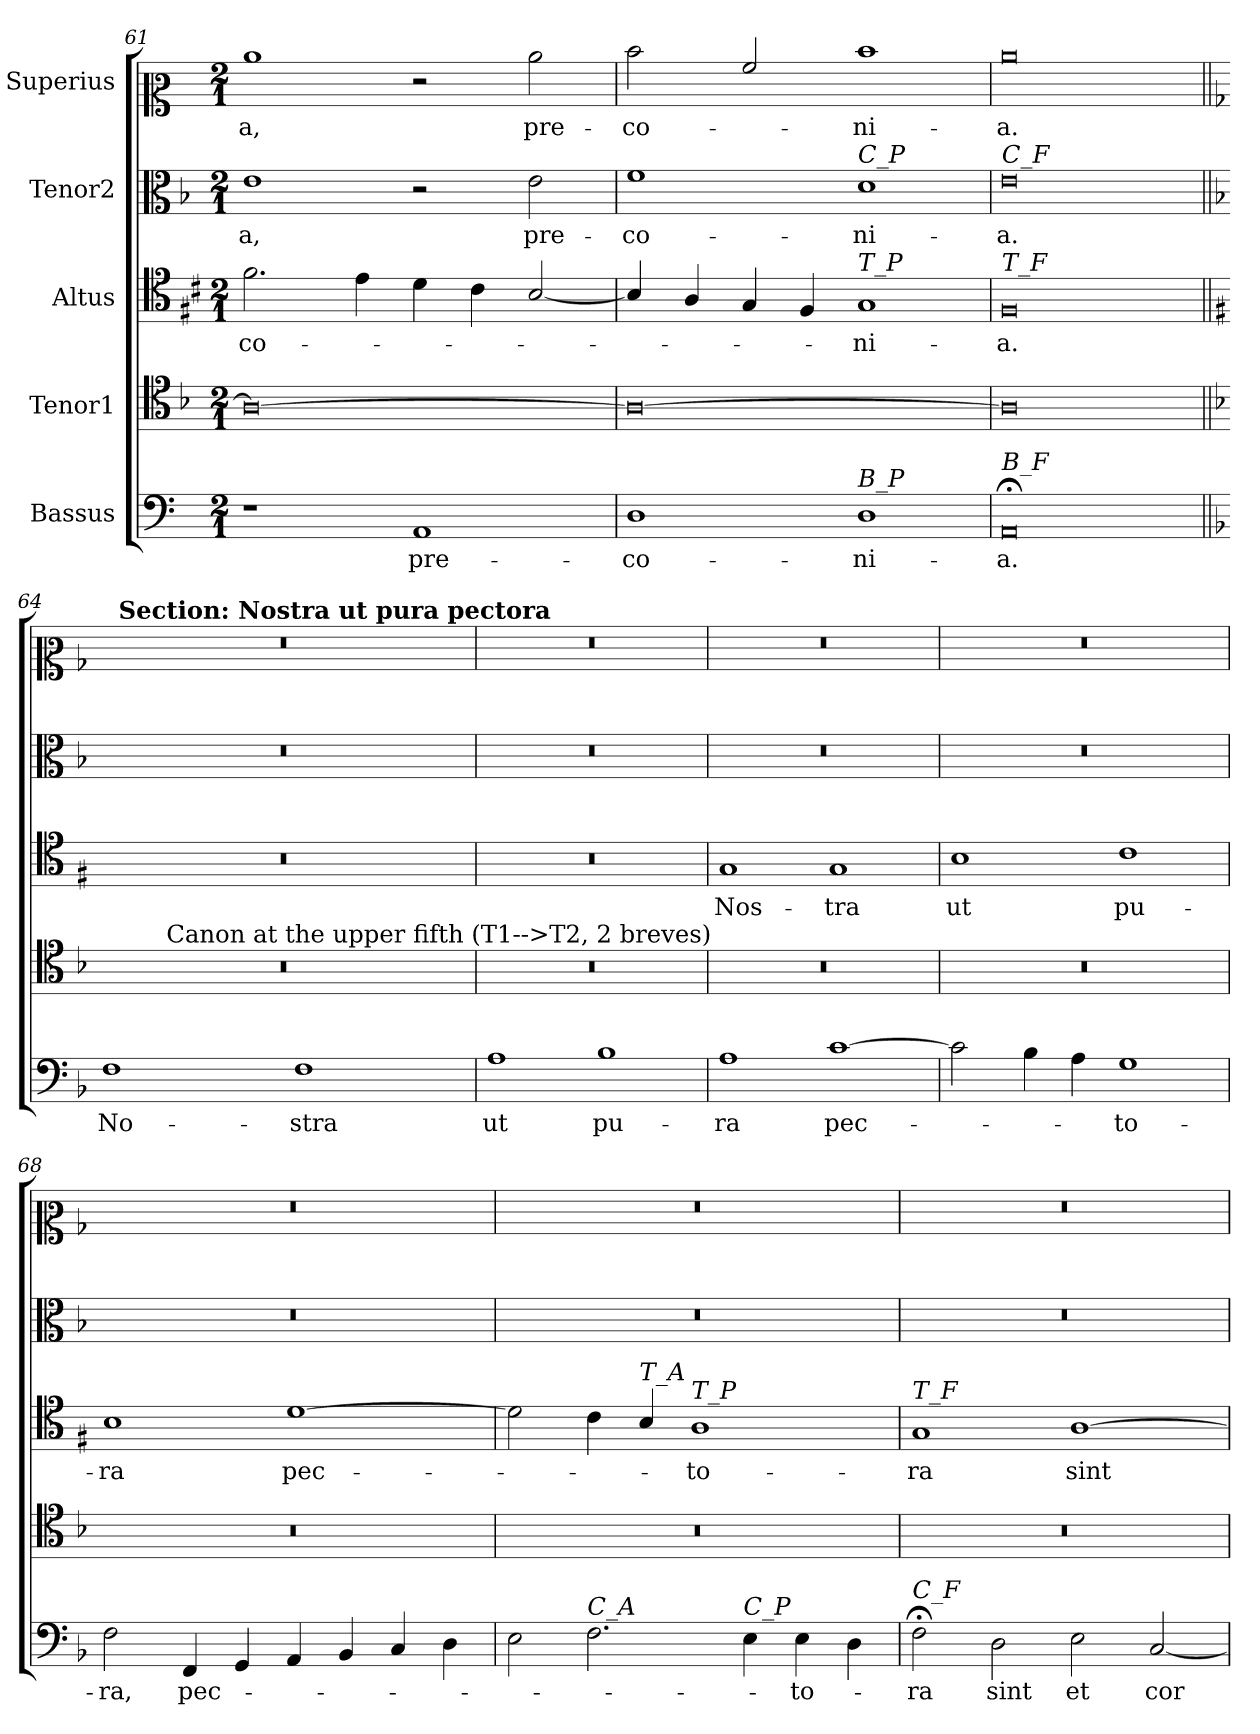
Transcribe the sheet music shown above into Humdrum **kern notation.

**kern	**text	**kern	**kern	**text	**kern	**text	**kern	**text
*part5	*part5	*part4	*part3	*part3	*part2	*part2	*part1	*part1
*staff5	*staff5	*staff4	*staff3	*staff3	*staff2	*staff2	*staff1	*staff1
*I"Bassus	*	*I"Tenor1	*I"Altus	*	*I"Tenor2	*	*I"Superius	*
*clefF4	*	*clefC4	*clefC4	*	*clefC3	*	*clefC2	*
*	*	*	*ITrd1c2	*	*	*	*	*
*k[]	*	*k[b-]	*k[]	*	*k[b-]	*	*k[]	*
*C:	*	*	*C:	*	*	*	*C:	*
*M2/1	*	*M2/1	*M2/1	*	*M2/1	*	*M2/1	*
=61	=61	=61	=61	=61	=61	=61	=61	=61
!	!	!	!	!LO:LY:b	!	!LO:LY:b	!	!LO:LY:b
1r	.	0A_	2.e\	-co-	1e	-a,	1cc	-a,
.	.	.	4d\	.	.	.	.	.
!	!LO:LY:b	!	!	!	!	!	!	!
1AA	pre-	.	4c\	.	2r	.	2r	.
.	.	.	4B\	.	.	.	.	.
!	!	!	!	!	!	!LO:LY:b	!	!LO:LY:b
.	.	.	[2A/	.	2e\	pre-	2cc\	pre-
=62	=62	=62	=62	=62	=62	=62	=62	=62
!	!LO:LY:b	!	!	!	!	!LO:LY:b	!	!LO:LY:b
1D	-co-	0A_	4A/]	.	1f	-co-	2dd\	-co-
.	.	.	4G/	.	.	.	.	.
.	.	.	4F/	.	.	.	2a/	.
.	.	.	4E/	.	.	.	.	.
!	!	!	!	!	!LO:TX:a:i:t=C_P	!	!	!
!	!	!	!LO:TX:a:i:t=T_P	!	!	!	!	!
!LO:TX:a:i:t=B_P	!	!	!	!	!	!	!	!
!	!LO:LY:b	!	!	!LO:LY:b	!	!LO:LY:b	!	!LO:LY:b
1D	-ni-	.	1F	-ni-	1d	-ni-	1dd	-ni-
=63	=63	=63	=63	=63	=63	=63	=63	=63
!	!	!	!	!	!LO:TX:a:i:t=C_F	!	!	!
!	!	!	!LO:TX:a:i:t=T_F	!	!	!	!	!
!LO:TX:a:i:t=B_F	!	!	!	!	!	!	!	!
!	!LO:LY:b	!	!	!LO:LY:b	!	!LO:LY:b	!	!LO:LY:b
0AA;<	-a.	0A]	0E	-a.	0e	-a.	0cc	-a.
=64||	=64||	=64||	=64||	=64||	=64||	=64||	=64||	=64||
*k[b-]	*	*	*k[b-]	*	*	*	*k[b-]	*
*F:	*	*	*F:	*	*	*	*F:	*
!	!LO:LY:b	!	!	!	!	!	!	!
*	*	*^	*	*	*	*	*^	*
1F	No-	0r	6..ryy	0r	.	0r	.	0r	24ryy	.
!	!	!	!	!	!	!	!	!	!LO:TX:a:B:t=Section&colon; Nostra ut pura pectora	!
.	.	.	.	.	.	.	.	.	3%2ryy	.
!	!	!	!LO:TX:a:t=Canon at the upper fifth (T1-->T2, 2 breves)	!	!	!	!	!	!	!
.	.	.	3%2ryy	.	.	.	.	.	.	.
.	.	.	.	.	.	.	.	.	3%2ryy	.
.	.	.	3%2ryy	.	.	.	.	.	.	.
!	!LO:LY:b	!	!	!	!	!	!	!	!	!
1F	-stra	.	.	.	.	.	.	.	.	.
.	.	.	.	.	.	.	.	.	3...ryy	.
.	.	.	3ryy	.	.	.	.	.	.	.
.	.	.	24ryy	.	.	.	.	.	.	.
=65	=65	=65	=65	=65	=65	=65	=65	=65	=65	=65
!	!LO:LY:b	!	!	!	!	!	!	!	!	!
*	*	*v	*v	*	*	*	*	*v	*v	*
1A	ut	0r	0r	.	0r	.	0r	.
!	!LO:LY:b	!	!	!	!	!	!	!
1B-	pu-	.	.	.	.	.	.	.
=66	=66	=66	=66	=66	=66	=66	=66	=66
!	!LO:LY:b	!	!	!LO:LY:b	!	!	!	!
1A	-ra	0r	1F	Nos-	0r	.	0r	.
!	!LO:LY:b	!	!	!LO:LY:b	!	!	!	!
[1c	pec-	.	1F	-tra	.	.	.	.
=67	=67	=67	=67	=67	=67	=67	=67	=67
!	!	!	!	!LO:LY:b	!	!	!	!
2c\]	.	0r	1A	ut	0r	.	0r	.
4B-\	.	.	.	.	.	.	.	.
4A\	.	.	.	.	.	.	.	.
!	!LO:LY:b	!	!	!LO:LY:b	!	!	!	!
1G	-to-	.	1B-	pu-	.	.	.	.
=68	=68	=68	=68	=68	=68	=68	=68	=68
!	!LO:LY:b	!	!	!LO:LY:b	!	!	!	!
2F\	-ra,	0r	1A	-ra	0r	.	0r	.
!	!LO:LY:b	!	!	!	!	!	!	!
4FF/	pec-	.	.	.	.	.	.	.
4GG/	.	.	.	.	.	.	.	.
!	!	!	!	!LO:LY:b	!	!	!	!
4AA/	.	.	[1c	pec-	.	.	.	.
4BB-/	.	.	.	.	.	.	.	.
4C/	.	.	.	.	.	.	.	.
4D\	.	.	.	.	.	.	.	.
=69	=69	=69	=69	=69	=69	=69	=69	=69
2E\	.	0r	2c\]	.	0r	.	0r	.
!LO:TX:a:i:t=C_A	!	!	!	!	!	!	!	!
2.F\	.	.	4B-\	.	.	.	.	.
!	!	!	!LO:TX:a:i:t=T_A	!	!	!	!	!
.	.	.	4A/	.	.	.	.	.
!	!	!	!LO:TX:a:i:t=T_P	!	!	!	!	!
!	!	!	!	!LO:LY:b	!	!	!	!
.	.	.	1G	-to-	.	.	.	.
!LO:TX:a:i:t=C_P	!	!	!	!	!	!	!	!
4E\	.	.	.	.	.	.	.	.
!	!LO:LY:b	!	!	!	!	!	!	!
4E\	-to-	.	.	.	.	.	.	.
4D\	.	.	.	.	.	.	.	.
=70	=70	=70	=70	=70	=70	=70	=70	=70
!	!	!	!LO:TX:a:i:t=T_F	!	!	!	!	!
!LO:TX:a:i:t=C_F	!	!	!	!	!	!	!	!
!	!LO:LY:b	!	!	!LO:LY:b	!	!	!	!
2F;<\	-ra	0r	1F	-ra	0r	.	0r	.
!	!LO:LY:b	!	!	!	!	!	!	!
2D\	sint	.	.	.	.	.	.	.
!	!LO:LY:b	!	!	!LO:LY:b	!	!	!	!
2E\	et	.	[1G	sint	.	.	.	.
!	!LO:LY:b	!	!	!	!	!	!	!
[2C/	cor-	.	.	.	.	.	.	.
=	=	=	=	=	=	=	=	=
*-	*-	*-	*-	*-	*-	*-	*-	*-
